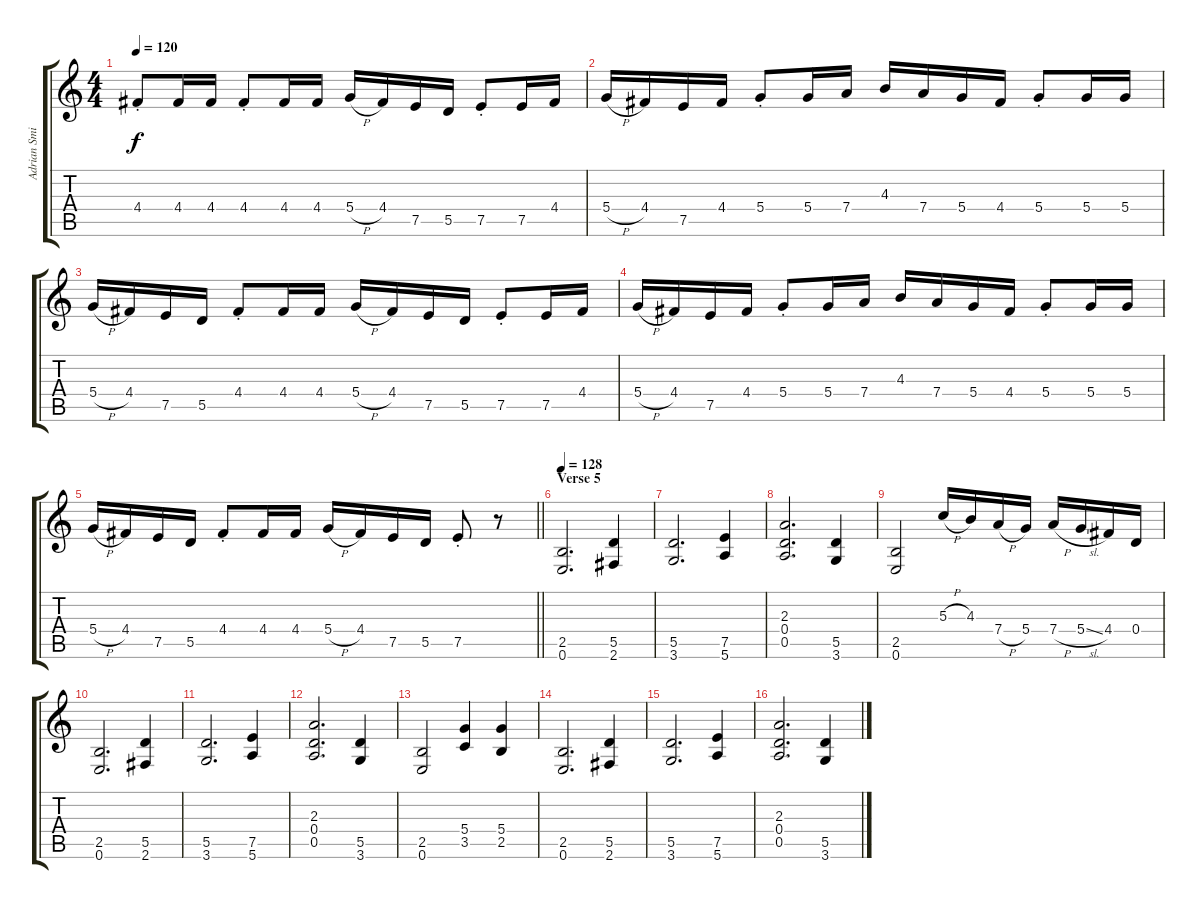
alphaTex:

\track ("Adrian Smith" "Adrian Smi") {instrument overdrivenguitar}
\staff {score tabs}
\tuning (E4 B3 G3 D3 A2 E2) {hide}
\ts (4 4)
\tempo 120
\clef g2
\ks c
4.4{st}.8{dy f} 4.4.16 4.4.16 4.4{st}.8 4.4.16 4.4.16 5.4{h}.16 4.4.16 7.5.16 5.5.16 7.5{st}.8 7.5.16 4.4.16 |
5.4{h}.16 4.4.16 7.5.16 4.4.16 5.4{st}.8 5.4.16 7.4.16 4.3.16 7.4.16 5.4.16 4.4.16 5.4{st}.8 5.4.16 5.4.16 |
5.4{h}.16 4.4.16 7.5.16 5.5.16 4.4{st}.8 4.4.16 4.4.16 5.4{h}.16 4.4.16 7.5.16 5.5.16 7.5{st}.8 7.5.16 4.4.16 |
5.4{h}.16 4.4.16 7.5.16 4.4.16 5.4{st}.8 5.4.16 7.4.16 4.3.16 7.4.16 5.4.16 4.4.16 5.4{st}.8 5.4.16 5.4.16 |
\barLineRight lightlight
5.4{h}.16 4.4.16 7.5.16 5.5.16 4.4{st}.8 4.4.16 4.4.16 5.4{h}.16 4.4.16 7.5.16 5.5.16 7.5{st}.8 r.8 |
\section ("" "Verse 5")
\tempo 128
(2.5 0.6).2{d} (5.5 2.6).4 |
(5.5 3.6).2{d} (7.5 5.6).4 |
(2.3 0.4 0.5).2{d} (5.5 3.6).4 |
(2.5 0.6).2 5.3{h}.16 4.3.16 7.4{h}.16 5.4.16 7.4{h}.16 5.4{sl}.16 4.4.16 0.4.16 |
(2.5 0.6).2{d} (5.5 2.6).4 |
(5.5 3.6).2{d} (7.5 5.6).4 |
(2.3 0.4 0.5).2{d} (5.5 3.6).4 |
(2.5 0.6).2 (5.4 3.5).4 (5.4 2.5).4 |
(2.5 0.6).2{d} (5.5 2.6).4 |
(5.5 3.6).2{d} (7.5 5.6).4 |
(2.3 0.4 0.5).2{d} (5.5 3.6).4
